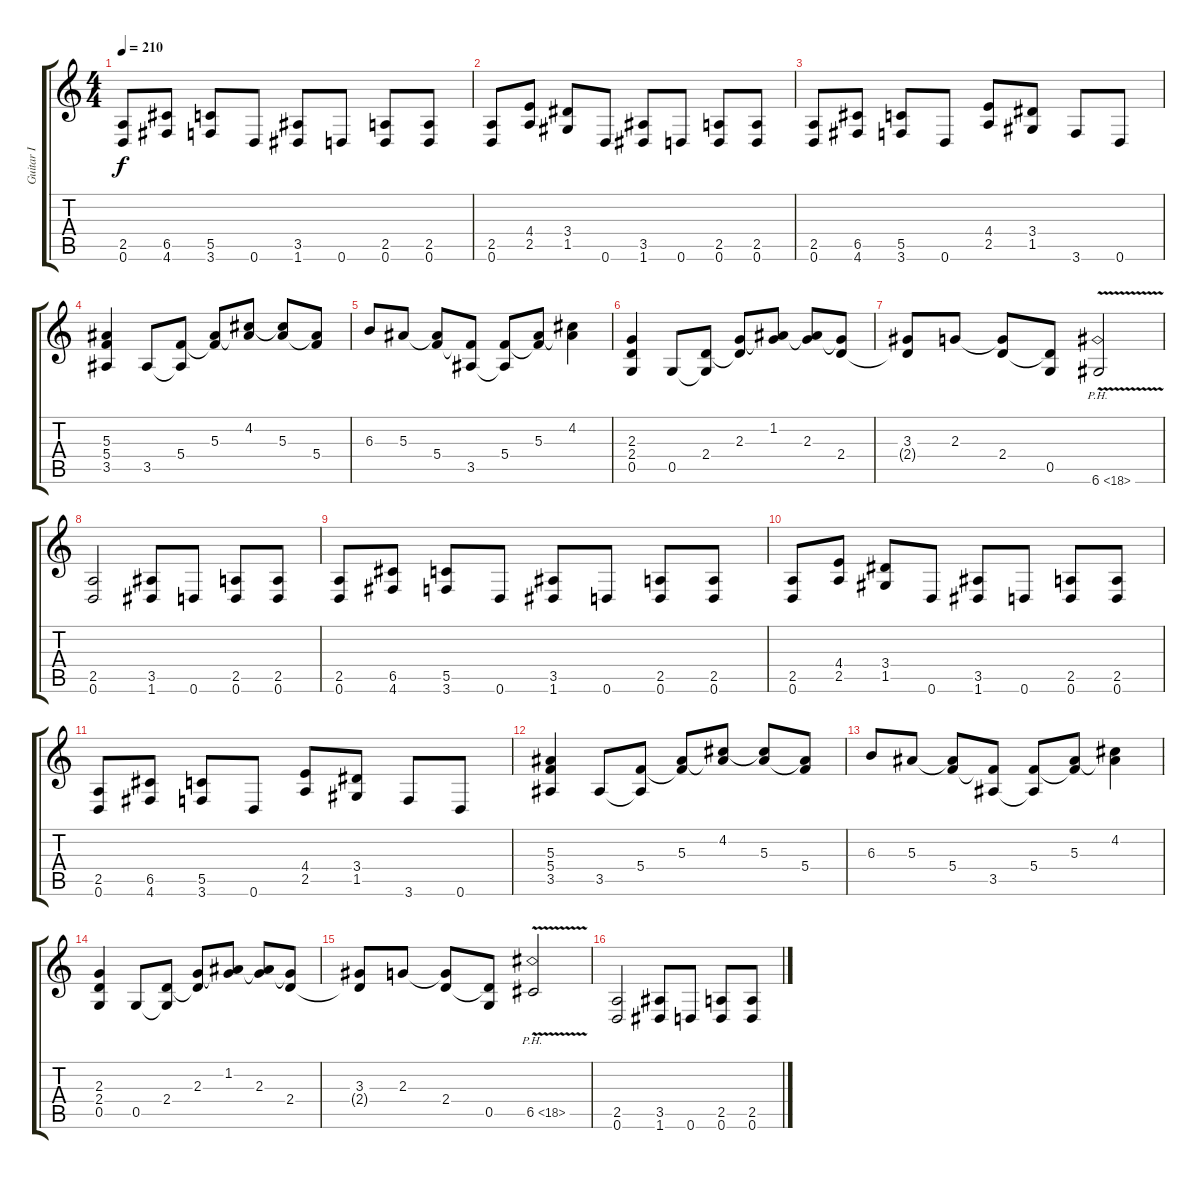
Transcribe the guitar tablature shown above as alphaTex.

\track ("Guitar I" "Guitar I") {instrument distortionguitar}
\staff {score tabs}
\tuning (D4 A3 F3 C3 G2 D2) {hide}
\ts (4 4)
\tempo 210
\clef g2
\ks c
(2.5 0.6).8{dy f} (6.5 4.6).8 (5.5 3.6).8 0.6.8 (3.5 1.6).8 0.6.8 (2.5 0.6).8 (2.5 0.6).8 |
(2.5 0.6).8 (4.4 2.5).8 (3.4 1.5).8 0.6.8 (3.5 1.6).8 0.6.8 (2.5 0.6).8 (2.5 0.6).8 |
(2.5 0.6).8 (6.5 4.6).8 (5.5 3.6).8 0.6.8 (4.4 2.5).8 (3.4 1.5).8 3.6.8 0.6.8 |
(5.3 5.4 3.5).4 3.5.8 (5.4 3.5{t}).8 (5.3 5.4{t}).8 (4.2 5.3{t}).8 (4.2{t} 5.3).8 (5.3{t} 5.4).8 |
6.3.8 5.3.8 (5.3{t} 5.4).8 (5.4{t} 3.5).8 (5.4 3.5{t}).8 (5.3 5.4{t}).8 (4.2 5.3{t}).4 |
(2.3 2.4 0.5).4 0.5.8 (2.4 0.5{t}).8 (2.3 2.4{t}).8 (1.2 2.3{t}).8 (1.2{t} 2.3).8 (2.3{t} 2.4).8 |
(3.3 2.4{t}).8 2.3.8 (2.3{t} 2.4).8 (2.4{t} 0.5).8 6.6{ph 12 v}.2 |
(2.5 0.6).2 (3.5 1.6).8 0.6.8 (2.5 0.6).8 (2.5 0.6).8 |
(2.5 0.6).8 (6.5 4.6).8 (5.5 3.6).8 0.6.8 (3.5 1.6).8 0.6.8 (2.5 0.6).8 (2.5 0.6).8 |
(2.5 0.6).8 (4.4 2.5).8 (3.4 1.5).8 0.6.8 (3.5 1.6).8 0.6.8 (2.5 0.6).8 (2.5 0.6).8 |
(2.5 0.6).8 (6.5 4.6).8 (5.5 3.6).8 0.6.8 (4.4 2.5).8 (3.4 1.5).8 3.6.8 0.6.8 |
(5.3 5.4 3.5).4 3.5.8 (5.4 3.5{t}).8 (5.3 5.4{t}).8 (4.2 5.3{t}).8 (4.2{t} 5.3).8 (5.3{t} 5.4).8 |
6.3.8 5.3.8 (5.3{t} 5.4).8 (5.4{t} 3.5).8 (5.4 3.5{t}).8 (5.3 5.4{t}).8 (4.2 5.3{t}).4 |
(2.3 2.4 0.5).4 0.5.8 (2.4 0.5{t}).8 (2.3 2.4{t}).8 (1.2 2.3{t}).8 (1.2{t} 2.3).8 (2.3{t} 2.4).8 |
(3.3 2.4{t}).8 2.3.8 (2.3{t} 2.4).8 (2.4{t} 0.5).8 6.5{ph 12 v}.2 |
(2.5 0.6).2 (3.5 1.6).8 0.6.8 (2.5 0.6).8 (2.5 0.6).8
